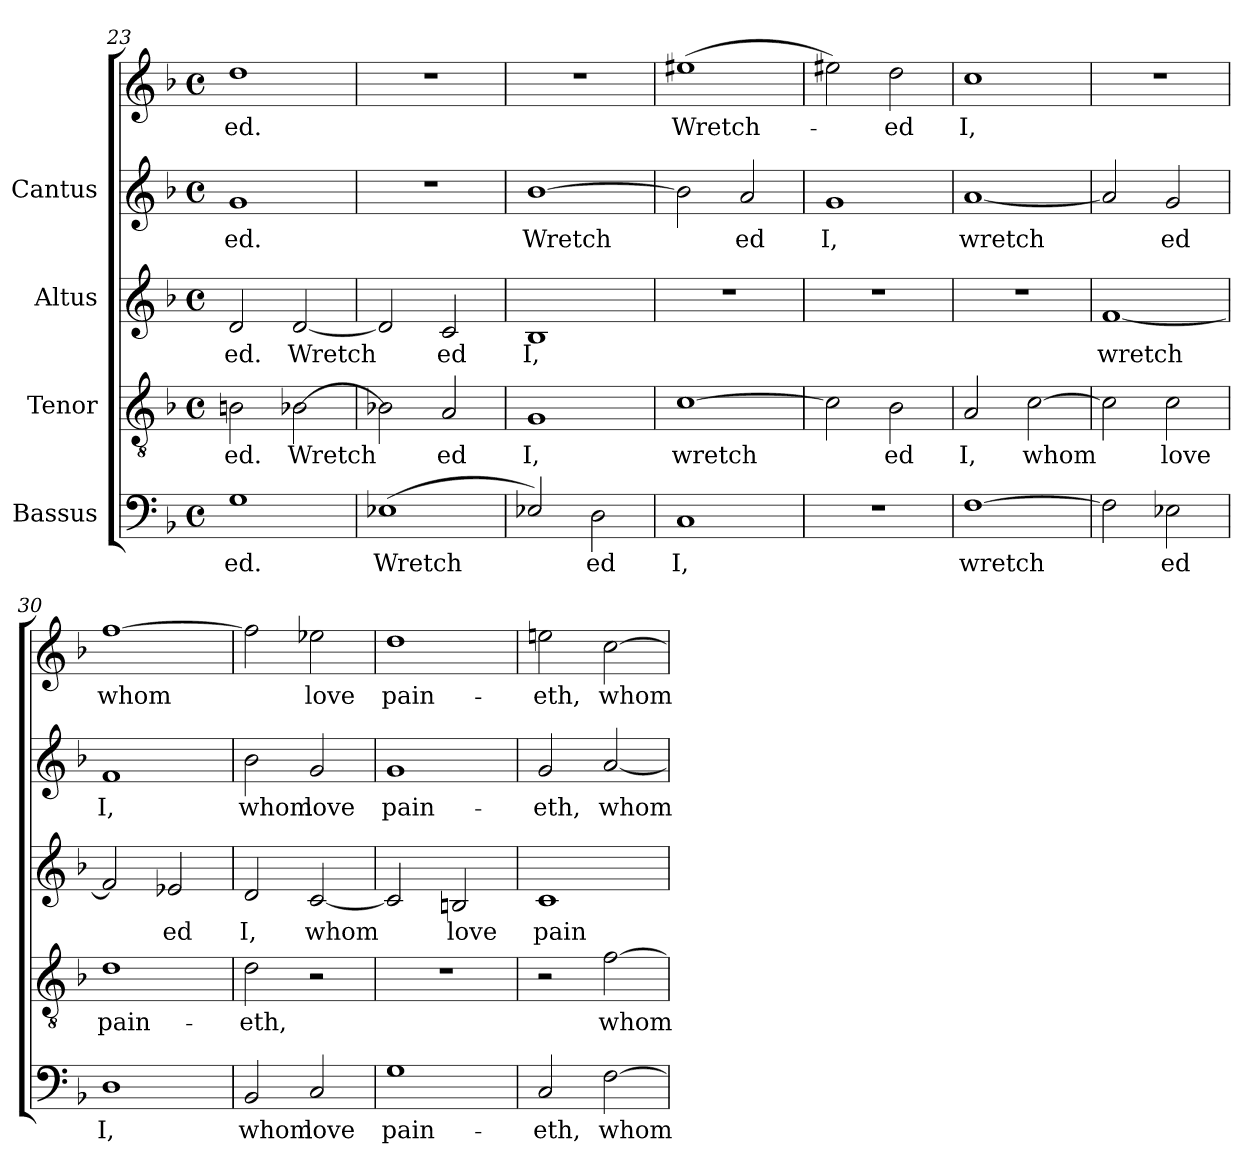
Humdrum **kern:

**kern	**text	**kern	**text	**kern	**text	**kern	**text	**kern	**text
*part4	*part4	*part3	*part3	*part2	*part2	*part1	*part1	*part1	*part1
*staff5	*staff5	*staff4	*staff4	*staff3	*staff3	*staff2	*staff2	*staff1	*staff1
*I"Bassus	*	*I"Tenor	*	*I"Altus	*	*I"Cantus	*	*	*
*clefF4	*	*clefGv2	*	*clefG2	*	*clefG2	*	*clefG2	*
*k[b-]	*	*k[b-]	*	*k[b-]	*	*k[b-]	*	*k[b-]	*
*F:	*	*F:	*	*F:	*	*F:	*	*F:	*
*M4/4	*	*M4/4	*	*M4/4	*	*M4/4	*	*M4/4	*
*met(c)	*	*met(c)	*	*met(c)	*	*met(c)	*	*met(c)	*
=23	=23	=23	=23	=23	=23	=23	=23	=23	=23
!	!LO:LY:b:cj	!	!LO:LY:b:cj	!	!LO:LY:b:cj	!	!LO:LY:b:cj	!	!LO:LY:b:cj
1G	-ed.	2Bn\	-ed.	2d/	-ed.	1g	ed.	1dd	-ed.
!	!	!	!LO:LY:b:cj	!	!LO:LY:b:cj	!	!	!	!
.	.	[>2B-X\	Wretch-	[<2d/	Wretch-	.	.	.	.
=24	=24	=24	=24	=24	=24	=24	=24	=24	=24
!	!LO:LY:b:cj	!	!LO:LY:b:cj	!	!LO:LY:b:cj	!	!	!	!
(<1E-X	Wretch-	2B-X\]	-	2d/]	-	1r	.	1r	.
!	!	!	!LO:LY:b:cj	!	!LO:LY:b:cj	!	!	!	!
.	.	2A/	ed	2c/	ed	.	.	.	.
!!LO:PB:g=z
=25	=25	=25	=25	=25	=25	=25	=25	=25	=25
!	!LO:LY:b:cj	!	!LO:LY:b:cj	!	!LO:LY:b:cj	!	!LO:LY:b:cj	!	!
2E-X/)	-	1G	I,	1B-	I,	[>1b-	Wretch-	1r	.
!	!LO:LY:b:cj	!	!	!	!	!	!	!	!
2D\	ed	.	.	.	.	.	.	.	.
=26	=26	=26	=26	=26	=26	=26	=26	=26	=26
!	!LO:LY:b:cj	!	!LO:LY:b:cj	!	!	!	!LO:LY:b:cj	!	!LO:LY:b:cj
1C	I,	[>1c	wretch-	1r	.	2b-\]	-	(>1ee#X	-Wretch-
!	!	!	!	!	!	!	!LO:LY:b:cj	!	!
.	.	.	.	.	.	2a/	ed	.	.
=27	=27	=27	=27	=27	=27	=27	=27	=27	=27
!	!	!	!LO:LY:b:cj	!	!	!	!LO:LY:b:cj	!	!LO:LY:b:cj
1r	.	2c\]	-	1r	.	1g	I,	2ee#X\)	.
!	!	!	!LO:LY:b:cj	!	!	!	!	!	!LO:LY:b:cj
.	.	2B-\	ed	.	.	.	.	2dd\	ed
=28	=28	=28	=28	=28	=28	=28	=28	=28	=28
!	!LO:LY:b:cj	!	!LO:LY:b:cj	!	!	!	!LO:LY:b:cj	!	!LO:LY:b:cj
[>1F	wretch-	2A/	I,	1r	.	[<1a	wretch-	1cc	I,
!	!	!	!LO:LY:b:cj	!	!	!	!	!	!
.	.	[>2c\	whom	.	.	.	.	.	.
=29	=29	=29	=29	=29	=29	=29	=29	=29	=29
!	!LO:LY:b:cj	!	!LO:LY:b:cj	!	!LO:LY:b:cj	!	!LO:LY:b:cj	!	!
2F\]	-	2c\]	.	[<1f	wretch-	2a/]	-	1r	.
!	!LO:LY:b:cj	!	!LO:LY:b:cj	!	!	!	!LO:LY:b:cj	!	!
2E-X\	ed	2c\	love	.	.	2g/	ed	.	.
=30	=30	=30	=30	=30	=30	=30	=30	=30	=30
!	!LO:LY:b:cj	!	!LO:LY:b:cj	!	!LO:LY:b:cj	!	!LO:LY:b:cj	!	!LO:LY:b:cj
1D	I,	1d	pain-	2f/]	-	1f	I,	[>1ff	whom
!	!	!	!	!	!LO:LY:b:cj	!	!	!	!
.	.	.	.	2e-X/	ed	.	.	.	.
=31	=31	=31	=31	=31	=31	=31	=31	=31	=31
!	!LO:LY:b:cj	!	!LO:LY:b:cj	!	!LO:LY:b:cj	!	!LO:LY:b:cj	!	!LO:LY:b:cj
2BB-/	whom	2d\	-eth,	2d/	I,	2b-\	whom	2ff\]	.
!	!LO:LY:b:cj	!	!	!	!LO:LY:b:cj	!	!LO:LY:b:cj	!	!LO:LY:b:cj
2C/	love	2r	.	[<2c/	whom	2g/	love	2ee-X\	love
=32	=32	=32	=32	=32	=32	=32	=32	=32	=32
!	!LO:LY:b:cj	!	!	!	!LO:LY:b:cj	!	!LO:LY:b:cj	!	!LO:LY:b:cj
1G	pain-	1r	.	2c/]	.	1g	-pain-	1dd	pain-
!	!	!	!	!	!LO:LY:b:cj	!	!	!	!
.	.	.	.	2Bn/	love	.	.	.	.
!!LO:LB:g=z
=33	=33	=33	=33	=33	=33	=33	=33	=33	=33
!	!LO:LY:b:cj	!	!	!	!LO:LY:b:cj	!	!LO:LY:b:cj	!	!LO:LY:b:cj
2C/	-eth,	2r	.	1c	pain-	2g/	eth,	2een\	-eth,
!	!LO:LY:b:cj	!	!LO:LY:b:cj	!	!	!	!LO:LY:b:cj	!	!LO:LY:b:cj
[>2F\	whom	[>2f\	whom	.	.	[<2a/	whom	[>2cc\	whom
=	=	=	=	=	=	=	=	=	=
*-	*-	*-	*-	*-	*-	*-	*-	*-	*-
